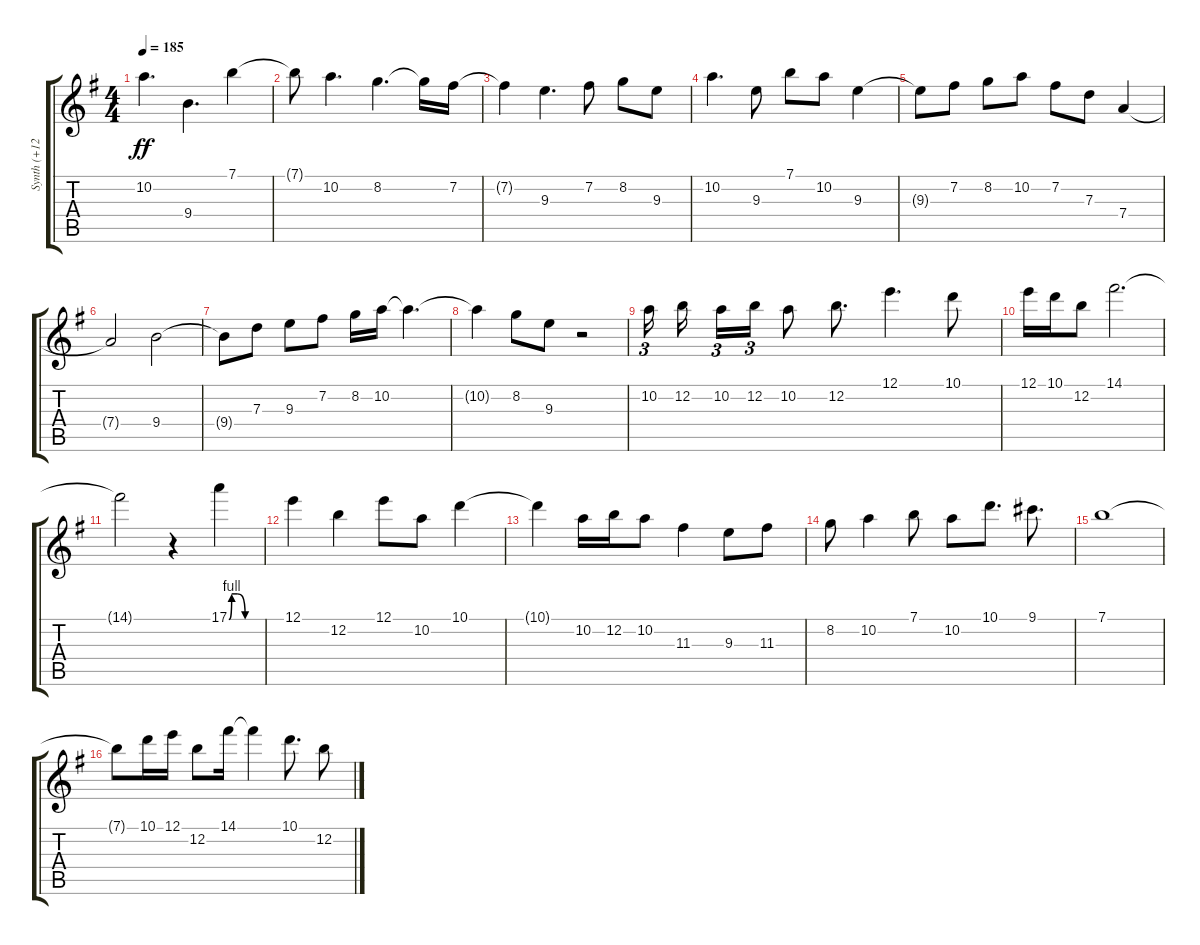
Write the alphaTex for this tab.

\track ("Synth (+12)" "Synth (+12") {instrument lead1square}
\staff {score tabs}
\tuning (E5 B4 G4 D4 A3 E3) {hide}
\ts (4 4)
\tempo 185
\clef g2
\ks g
10.2.4{d dy ff} 9.4.4{d} 7.1.4 |
7.1{t}.8 10.2.4{d} 8.2.4{d} 8.2{t}.16 7.2.16 |
7.2{t}.4 9.3.4{d} 7.2.8 8.2.8 9.3.8 |
10.2.4{d} 9.3.8 7.1.8 10.2.8 9.3.4 |
9.3{t}.8 7.2.8 8.2.8 10.2.8 7.2.8 7.3.8 7.4.4 |
7.4{t}.2 9.4.2 |
9.4{t}.8 7.3.8 9.3.8 7.2.8 8.2.16 10.2.16 10.2{t}.4{d} |
10.2{t}.4 8.2.8 9.3.8 r.2 |
10.2.16{tu (3 2) beam splitsecondary} 12.2.16{beam splitsecondary} 10.2.16{tu (3 2)} 12.2.16{tu (3 2)} 10.2.8 12.2.8{d} 12.1.4{d} 10.1.8 |
12.1.16 10.1.16 12.2.8 14.1.2{d} |
14.1{t}.2 r.4 17.1{be (custom 0 0 5 4 15 4 30 0 60 0)}.4 |
12.1.4 12.2.4 12.1.8 10.2.8 10.1.4 |
10.1{t}.4 10.2.16 12.2.16 10.2.8 11.3.4 9.3.8 11.3.8 |
8.2.8 10.2.4 7.1.8 10.2.8 10.1.8{d} 9.1.8{d} |
7.1.1 |
7.1{t}.8 10.1.16 12.1.16 12.2.8 14.1.16 14.1{t}.4 10.1.8{d} 12.2.8
